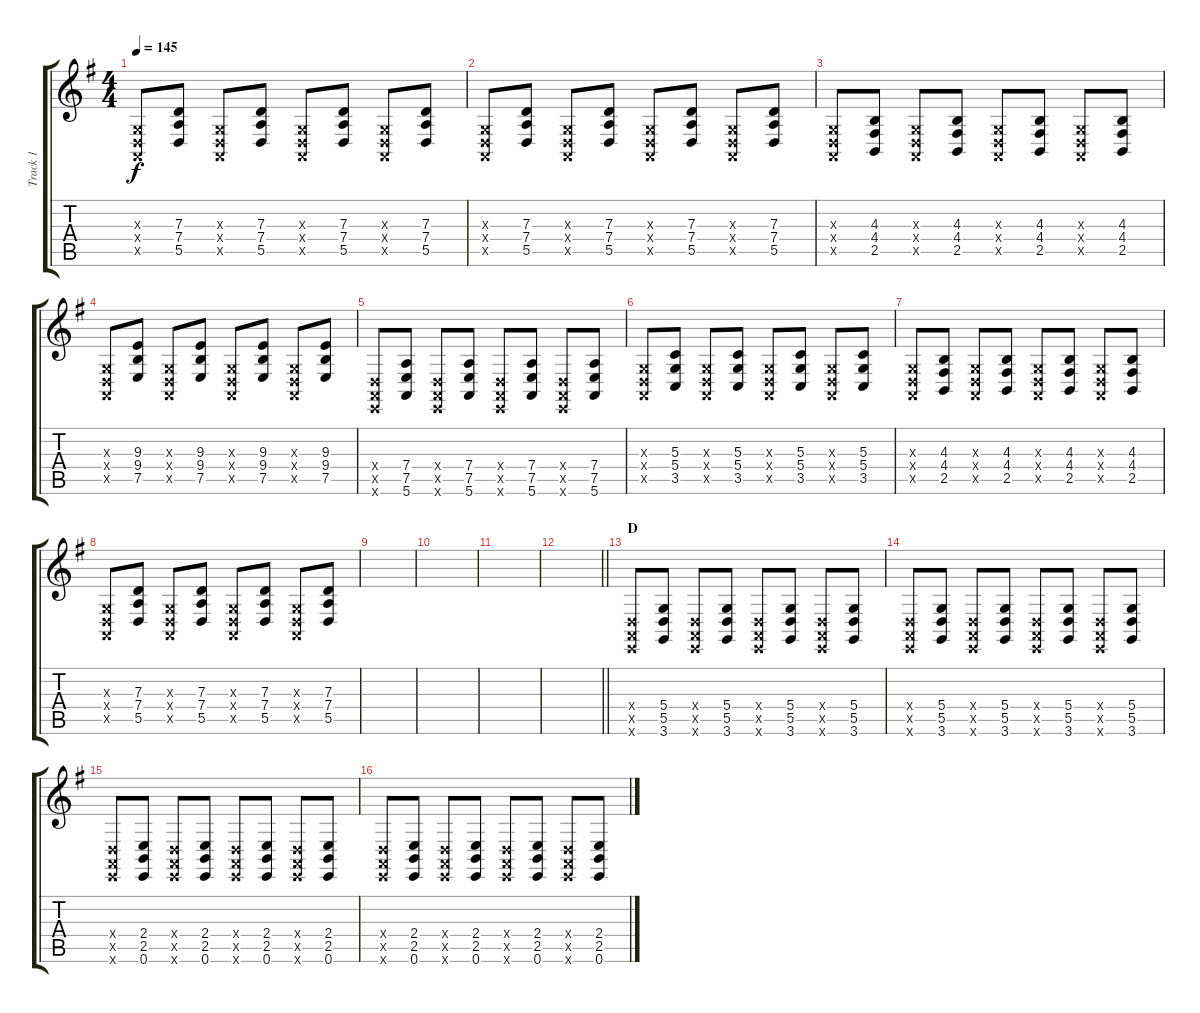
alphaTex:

\track ("Track 1" "Track 1") {instrument electricgrandpiano}
\staff {score tabs}
\tuning (E4 B3 G3 D3 A2 E2) {hide}
\ts (4 4)
\tempo 145
\clef g2
\ks g
(0.3{x} 0.4{x} 0.5{x}).8{dy f} (7.3 7.4 5.5).8 (0.3{x} 0.4{x} 0.5{x}).8 (7.3 7.4 5.5).8 (0.3{x} 0.4{x} 0.5{x}).8 (7.3 7.4 5.5).8 (0.3{x} 0.4{x} 0.5{x}).8 (7.3 7.4 5.5).8 |
(0.3{x} 0.4{x} 0.5{x}).8 (7.3 7.4 5.5).8 (0.3{x} 0.4{x} 0.5{x}).8 (7.3 7.4 5.5).8 (0.3{x} 0.4{x} 0.5{x}).8 (7.3 7.4 5.5).8 (0.3{x} 0.4{x} 0.5{x}).8 (7.3 7.4 5.5).8 |
(0.3{x} 0.4{x} 0.5{x}).8 (4.3 4.4 2.5).8 (0.3{x} 0.4{x} 0.5{x}).8 (4.3 4.4 2.5).8 (0.3{x} 0.4{x} 0.5{x}).8 (4.3 4.4 2.5).8 (0.3{x} 0.4{x} 0.5{x}).8 (4.3 4.4 2.5).8 |
(0.3{x} 0.4{x} 0.5{x}).8 (9.3 9.4 7.5).8 (0.3{x} 0.4{x} 0.5{x}).8 (9.3 9.4 7.5).8 (0.3{x} 0.4{x} 0.5{x}).8 (9.3 9.4 7.5).8 (0.3{x} 0.4{x} 0.5{x}).8 (9.3 9.4 7.5).8 |
(0.4{x} 0.5{x} 0.6{x}).8 (7.4 7.5 5.6).8 (0.4{x} 0.5{x} 0.6{x}).8 (7.4 7.5 5.6).8 (0.4{x} 0.5{x} 0.6{x}).8 (7.4 7.5 5.6).8 (0.4{x} 0.5{x} 0.6{x}).8 (7.4 7.5 5.6).8 |
(0.3{x} 0.4{x} 0.5{x}).8 (5.3 5.4 3.5).8 (0.3{x} 0.4{x} 0.5{x}).8 (5.3 5.4 3.5).8 (0.3{x} 0.4{x} 0.5{x}).8 (5.3 5.4 3.5).8 (0.3{x} 0.4{x} 0.5{x}).8 (5.3 5.4 3.5).8 |
(0.3{x} 0.4{x} 0.5{x}).8 (4.3 4.4 2.5).8 (0.3{x} 0.4{x} 0.5{x}).8 (4.3 4.4 2.5).8 (0.3{x} 0.4{x} 0.5{x}).8 (4.3 4.4 2.5).8 (0.3{x} 0.4{x} 0.5{x}).8 (4.3 4.4 2.5).8 |
(0.3{x} 0.4{x} 0.5{x}).8 (7.3 7.4 5.5).8 (0.3{x} 0.4{x} 0.5{x}).8 (7.3 7.4 5.5).8 (0.3{x} 0.4{x} 0.5{x}).8 (7.3 7.4 5.5).8 (0.3{x} 0.4{x} 0.5{x}).8 (7.3 7.4 5.5).8 |
|
|
|
\barLineRight lightlight
|
\section ("" "D")
(0.4{x} 0.5{x} 0.6{x}).8 (5.4 5.5 3.6).8 (0.4{x} 0.5{x} 0.6{x}).8 (5.4 5.5 3.6).8 (0.4{x} 0.5{x} 0.6{x}).8 (5.4 5.5 3.6).8 (0.4{x} 0.5{x} 0.6{x}).8 (5.4 5.5 3.6).8 |
(0.4{x} 0.5{x} 0.6{x}).8 (5.4 5.5 3.6).8 (0.4{x} 0.5{x} 0.6{x}).8 (5.4 5.5 3.6).8 (0.4{x} 0.5{x} 0.6{x}).8 (5.4 5.5 3.6).8 (0.4{x} 0.5{x} 0.6{x}).8 (5.4 5.5 3.6).8 |
(0.4{x} 0.5{x} 0.6{x}).8 (2.4 2.5 0.6).8 (0.4{x} 0.5{x} 0.6{x}).8 (2.4 2.5 0.6).8 (0.4{x} 0.5{x} 0.6{x}).8 (2.4 2.5 0.6).8 (0.4{x} 0.5{x} 0.6{x}).8 (2.4 2.5 0.6).8 |
(0.4{x} 0.5{x} 0.6{x}).8 (2.4 2.5 0.6).8 (0.4{x} 0.5{x} 0.6{x}).8 (2.4 2.5 0.6).8 (0.4{x} 0.5{x} 0.6{x}).8 (2.4 2.5 0.6).8 (0.4{x} 0.5{x} 0.6{x}).8 (2.4 2.5 0.6).8
